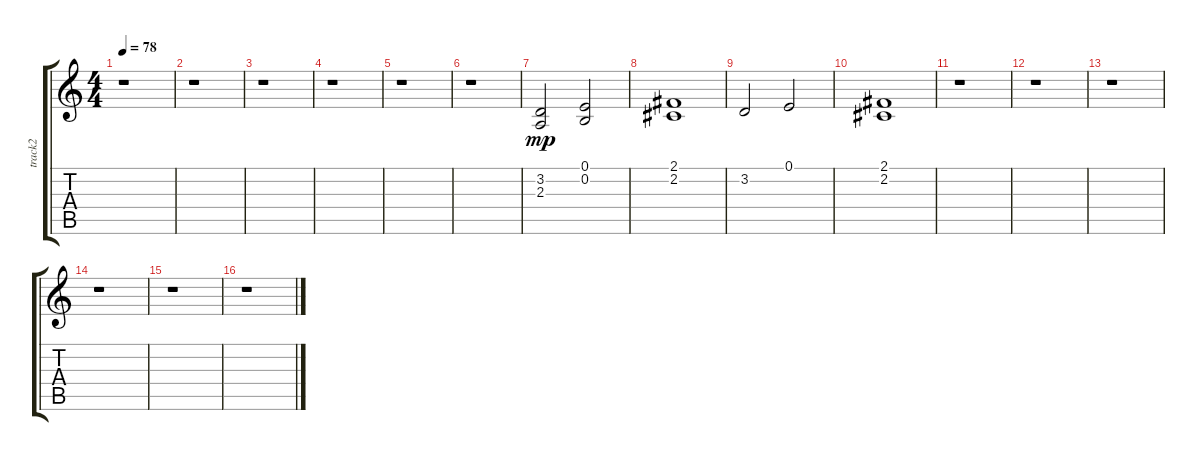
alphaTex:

\track ("track2" "track2") {instrument stringensemble1}
\staff {score tabs}
\tuning (E4 B3 G3 D3 A2 E2) {hide}
\ts (4 4)
\tempo 78
\clef g2
\ks c
r.1{dy mp} |
r.1 |
r.1 |
r.1 |
r.1 |
r.1 |
(3.2 2.3).2 (0.1 0.2).2 |
(2.1 2.2).1 |
3.2.2 0.1.2 |
(2.1 2.2).1 |
r.1 |
r.1 |
r.1 |
r.1 |
r.1 |
r.1
